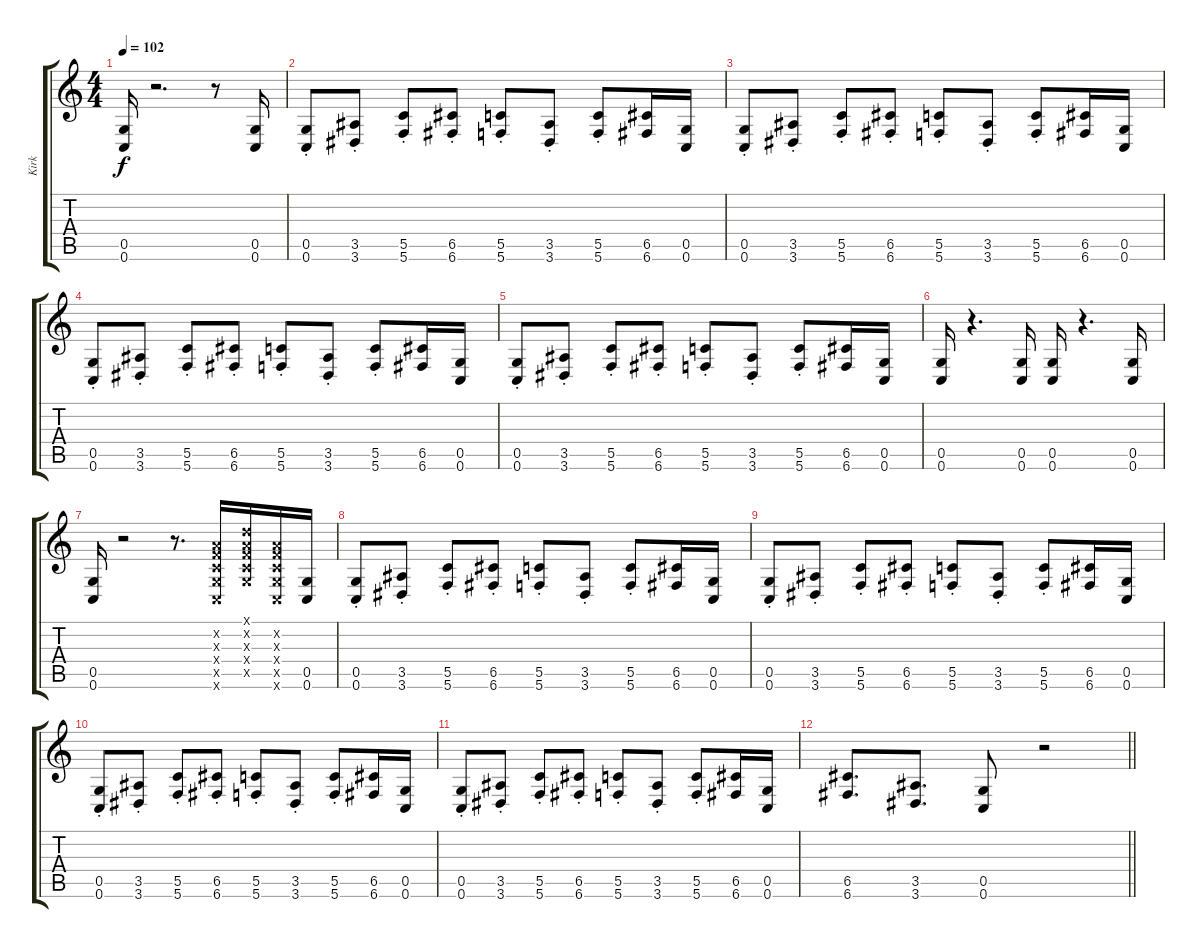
\track ("Kirk" "Kirk") {instrument distortionguitar}
\staff {score tabs}
\tuning (D4 A3 F3 C3 G2 C2) {hide}
\ts (4 4)
\tempo 102
\clef g2
\ks c
(0.5 0.6).16{dy f} r.2{d} r.8 (0.5 0.6).16 |
(0.5{st} 0.6{st}).8 (3.5{st} 3.6{st}).8 (5.5{st} 5.6{st}).8 (6.5{st} 6.6{st}).8 (5.5{st} 5.6{st}).8 (3.5{st} 3.6{st}).8 (5.5{st} 5.6{st}).8 (6.5 6.6).16 (0.5 0.6).16 |
(0.5{st} 0.6{st}).8 (3.5{st} 3.6{st}).8 (5.5{st} 5.6{st}).8 (6.5{st} 6.6{st}).8 (5.5{st} 5.6{st}).8 (3.5{st} 3.6{st}).8 (5.5{st} 5.6{st}).8 (6.5 6.6).16 (0.5 0.6).16 |
(0.5{st} 0.6{st}).8 (3.5{st} 3.6{st}).8 (5.5{st} 5.6{st}).8 (6.5{st} 6.6{st}).8 (5.5{st} 5.6{st}).8 (3.5{st} 3.6{st}).8 (5.5{st} 5.6{st}).8 (6.5 6.6).16 (0.5 0.6).16 |
(0.5{st} 0.6{st}).8 (3.5{st} 3.6{st}).8 (5.5{st} 5.6{st}).8 (6.5{st} 6.6{st}).8 (5.5{st} 5.6{st}).8 (3.5{st} 3.6{st}).8 (5.5{st} 5.6{st}).8 (6.5 6.6).16 (0.5 0.6).16 |
(0.5 0.6).16 r.4{d} (0.5 0.6).16 (0.5 0.6).16 r.4{d} (0.5 0.6).16 |
(0.5 0.6).16 r.2 r.8{d} (0.2{x} 0.3{x} 0.4{x} 0.5{x} 0.6{x}).16 (0.1{x} 0.2{x} 0.3{x} 0.4{x} 0.5{x}).16 (0.2{x} 0.3{x} 0.4{x} 0.5{x} 0.6{x}).16 (0.5 0.6).16 |
(0.5{st} 0.6{st}).8 (3.5{st} 3.6{st}).8 (5.5{st} 5.6{st}).8 (6.5{st} 6.6{st}).8 (5.5{st} 5.6{st}).8 (3.5{st} 3.6{st}).8 (5.5{st} 5.6{st}).8 (6.5 6.6).16 (0.5 0.6).16 |
(0.5{st} 0.6{st}).8 (3.5{st} 3.6{st}).8 (5.5{st} 5.6{st}).8 (6.5{st} 6.6{st}).8 (5.5{st} 5.6{st}).8 (3.5{st} 3.6{st}).8 (5.5{st} 5.6{st}).8 (6.5 6.6).16 (0.5 0.6).16 |
(0.5{st} 0.6{st}).8 (3.5{st} 3.6{st}).8 (5.5{st} 5.6{st}).8 (6.5{st} 6.6{st}).8 (5.5{st} 5.6{st}).8 (3.5{st} 3.6{st}).8 (5.5{st} 5.6{st}).8 (6.5 6.6).16 (0.5 0.6).16 |
(0.5{st} 0.6{st}).8 (3.5{st} 3.6{st}).8 (5.5{st} 5.6{st}).8 (6.5{st} 6.6{st}).8 (5.5{st} 5.6{st}).8 (3.5{st} 3.6{st}).8 (5.5{st} 5.6{st}).8 (6.5 6.6).16 (0.5 0.6).16 |
\barLineRight lightlight
(6.5 6.6).8{d} (3.5 3.6).8{d} (0.5 0.6).8 r.2
